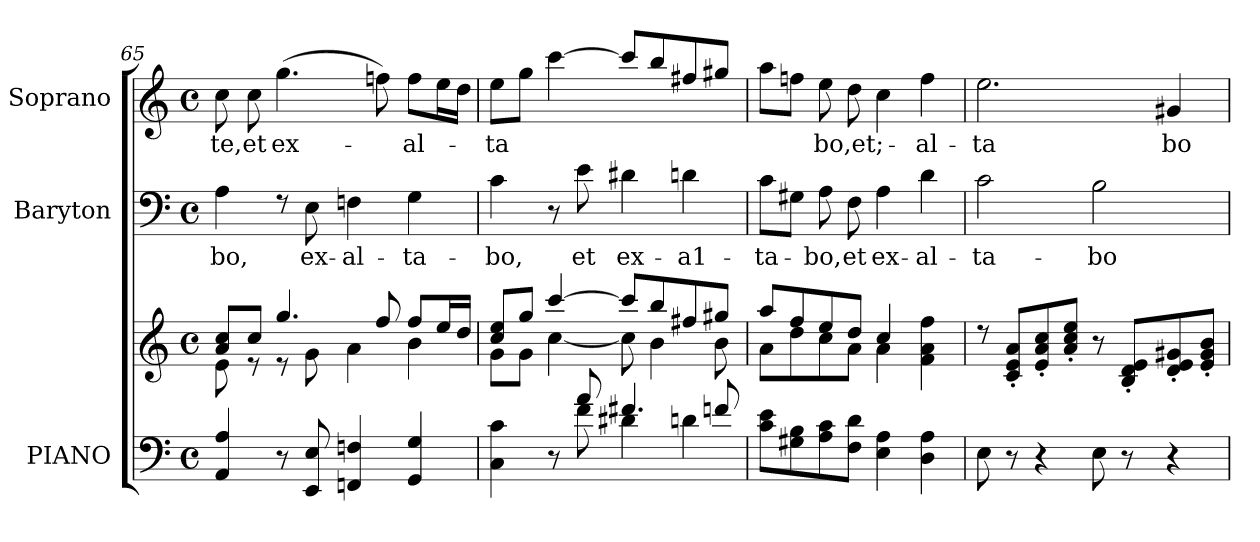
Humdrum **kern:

**kern	**kern	**kern	**text	**kern	**text
*part3	*part3	*part2	*part2	*part1	*part1
*staff4	*staff3	*staff2	*staff2	*staff1	*staff1
*I"PIANO	*	*I"Baryton	*	*I"Soprano	*
*I'Pno	*	*I'Bar.	*	*I'S.	*
!!LO:LB:g=z
*clefF4	*clefG2	*clefF4	*	*clefG2	*
*k[]	*k[]	*k[]	*	*k[]	*
*M4/4	*M4/4	*M4/4	*	*M4/4	*
*met(c)	*met(c)	*met(c)	*	*met(c)	*
=65	=65	=65	=65	=65	=65
*	*^	*	*	*	*
!	!	!	!	!LO:LY:b	!	!LO:LY:b
4AA/ 4A/	8a/ 8cc/L	8e\	4A\	-bo,	8cc\	te,
!	!	!	!	!	!	!LO:LY:b
.	8cc/J	8re	.	.	8cc\	et
!	!	!	!	!	!	!LO:LY:b
8r	4.gg/	8re	8rF	.	(>4.gg\	ex-
!	!	!	!	!LO:LY:b	!	!
8EE/ 8E/	.	8g\	8E\	ex-	.	.
!	!	!	!	!LO:LY:b	!	!
4FFn/ 4Fn/	.	4a\	4Fn\	-al-	.	.
.	8ff/	.	.	.	8ffn\)	.
!	!	!	!	!LO:LY:b	!	!LO:LY:b
4GG/ 4G/	8ff/L	4b\	4G\	-ta-	8ff\L	-al-
.	16ee/L	.	.	.	16ee\L	.
.	16dd/JJ	.	.	.	16dd\JJ	.
=66	=66	=66	=66	=66	=66	=66
*^	*	*	*	*	*	*
!	!	!	!	!	!LO:LY:b	!	!LO:LY:b
4C\ 4c\	4.ryy	8cc/ 8ee/L	8g\L	4c\	-bo,	8ee\L	-ta
.	.	8gg/J	8g\J	.	.	8gg\J	.
8r	.	[4ccc/	[4cc\	8r	.	[4ccc\	.
!	!	!	!	!	!LO:LY:b	!	!
8f\	8a/	.	.	8e\	et	.	.
!	!	!	!	!	!LO:LY:b	!	!
4.f#X/	4d#X\	8ccc/L]	8cc\]	4d#X\	ex-	8ccc/L]	.
.	.	8bb/	4b\	.	.	8bb/	.
!	!	!	!	!	!LO:LY:b	!	!
.	4dn\	8ff#X/	.	4dn\	-a1-	8ff#X/	.
8fn/	.	8gg#X/J	8b\	.	.	8gg#X/J	.
*v	*v	*	*	*	*	*	*
=67	=67	=67	=67	=67	=67	=67
!	!	!	!	!LO:LY:b	!	!
8c\ 8e\L	8aa/L	8a\L	8c\L	-ta-	8aa\L	.
8G#X\ 8B\	8ff/	8dd\	8G#X\J	.	8ffn\J	.
!	!	!	!	!LO:LY:b	!	!LO:LY:b
8A\ 8c\	8ee/	8cc\	8A\	-bo,	8ee\	bo,et;-
!	!	!	!	!LO:LY:b	!	!
8F\ 8d\J	8dd/J	8a\J	8F\	et	8dd\	.
!	!	!	!	!LO:LY:b	!	!
4E\ 4A\	4cc/	4a\	4A\	ex-	4cc\	.
!	!	!	!	!LO:LY:b	!	!LO:LY:b
4D\ 4A\	4ryy	4f\ 4a\ 4ff\	4d\	-al-	4ff\	-al-
=68	=68	=68	=68	=68	=68	=68
!	!	!	!	!LO:LY:b	!	!LO:LY:b
*	*v	*v	*	*	*	*
8E\	8rdd	2c\	-ta-	2.ee\	-ta
8r	8c/' 8e/' 8a/'L	.	.	.	.
4r	8e/' 8a/' 8cc/'	.	.	.	.
.	8a/' 8cc/' 8ee/'J	.	.	.	.
!	!	!	!LO:LY:b	!	!
8E\	8r	2B\	-bo	.	.
8r	8B/' 8d/' 8e/'L	.	.	.	.
!	!	!	!	!	!LO:LY:b
4r	8d/' 8e/' 8g#X/'	.	.	4g#X/	bo
.	8e/' 8g#/' 8b/'J	.	.	.	.
=	=	=	=	=	=
*-	*-	*-	*-	*-	*-
